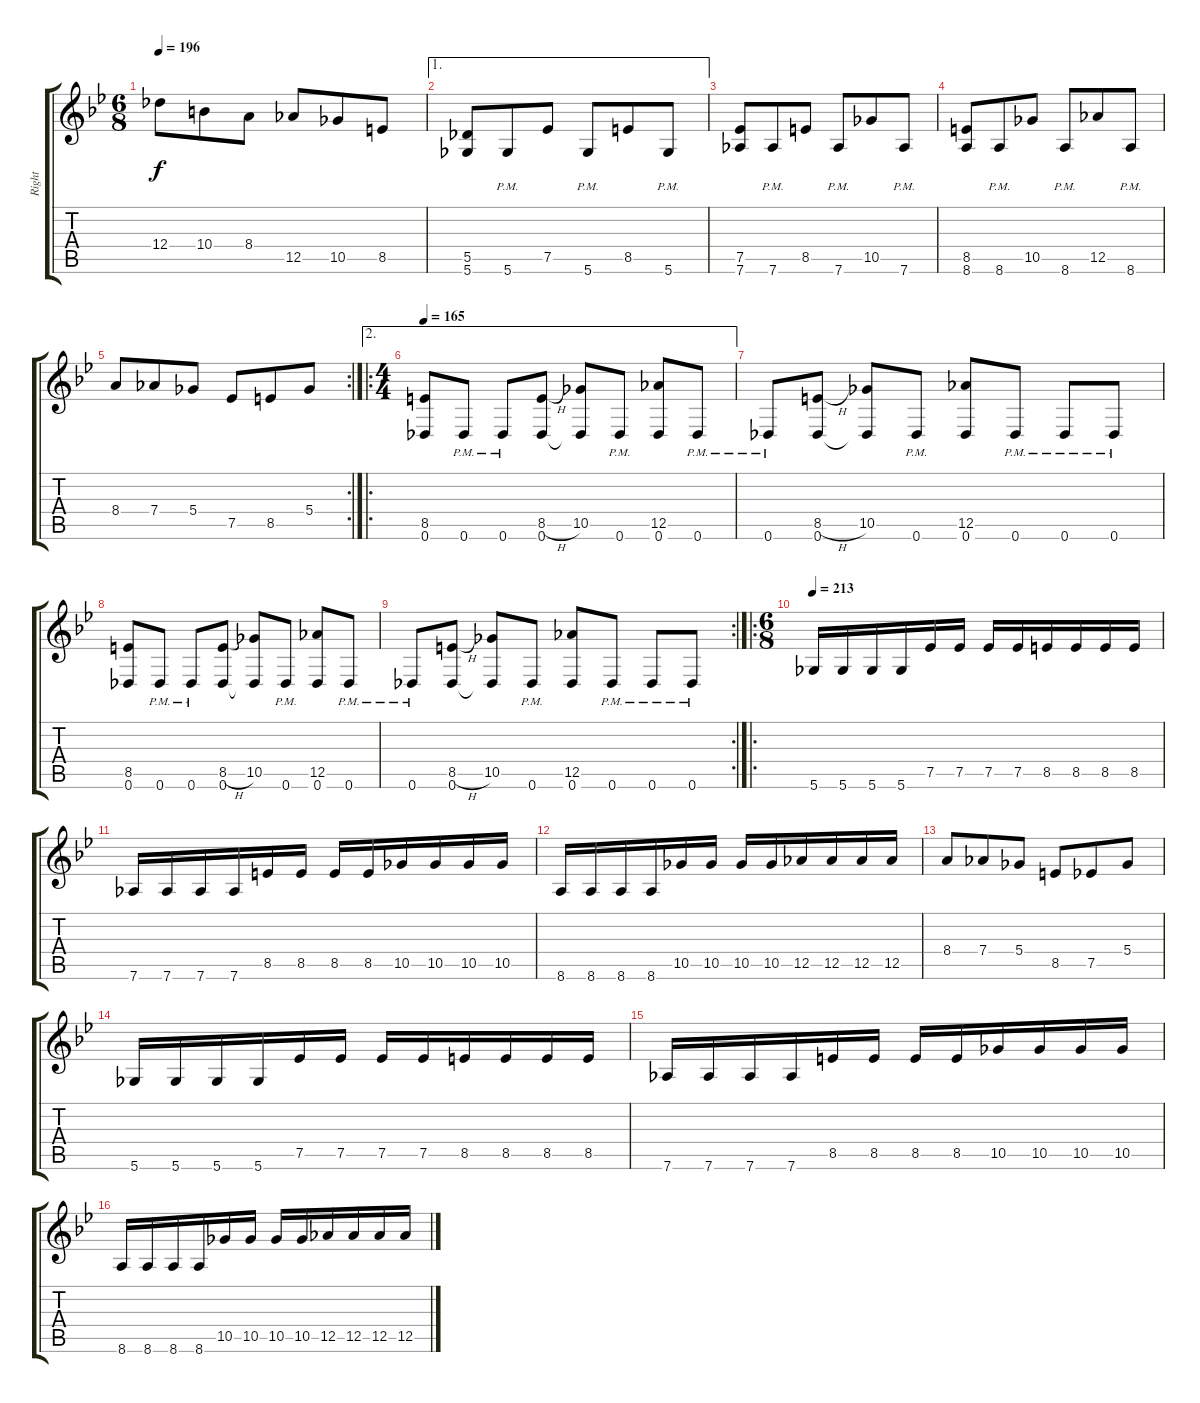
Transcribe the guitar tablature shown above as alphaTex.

\track ("Right" "Right") {instrument overdrivenguitar}
\staff {score tabs}
\tuning (Eb4 Bb3 Gb3 Db3 Ab2 Db2) {hide}
\ts (6 8)
\tempo 196
\clef g2
\ks bb
12.4.8{dy f} 10.4.8 8.4.8 12.5.8 10.5.8 8.5.8 |
\ae 1
(5.5 5.6).8 5.6{pm}.8 7.5.8 5.6{pm}.8 8.5.8 5.6{pm}.8 |
(7.5 7.6).8 7.6{pm}.8 8.5.8 7.6{pm}.8 10.5.8 7.6{pm}.8 |
(8.5 8.6).8 8.6{pm}.8 10.5.8 8.6{pm}.8 12.5.8 8.6{pm}.8 |
\rc 2
8.4.8 7.4.8 5.4.8 7.5.8 8.5.8 5.4.8 |
\ae 2
\ro
\ts (4 4)
\tempo 165
(8.5 0.6).8 0.6{pm}.8 0.6{pm}.8 (8.5{h} 0.6).8 (10.5 0.6{t}).8 0.6{pm}.8 (12.5 0.6).8 0.6{pm}.8 |
0.6{pm}.8 (8.5{h} 0.6).8 (10.5 0.6{t}).8 0.6{pm}.8 (12.5 0.6).8 0.6{pm}.8 0.6{pm}.8 0.6{pm}.8 |
(8.5 0.6).8 0.6{pm}.8 0.6{pm}.8 (8.5{h} 0.6).8 (10.5 0.6{t}).8 0.6{pm}.8 (12.5 0.6).8 0.6{pm}.8 |
\rc 2
0.6{pm}.8 (8.5{h} 0.6).8 (10.5 0.6{t}).8 0.6{pm}.8 (12.5 0.6).8 0.6{pm}.8 0.6{pm}.8 0.6{pm}.8 |
\ro
\ts (6 8)
\tempo 213
5.6.16 5.6.16 5.6.16 5.6.16 7.5.16 7.5.16 7.5.16 7.5.16 8.5.16 8.5.16 8.5.16 8.5.16 |
7.6.16 7.6.16 7.6.16 7.6.16 8.5.16 8.5.16 8.5.16 8.5.16 10.5.16 10.5.16 10.5.16 10.5.16 |
8.6.16 8.6.16 8.6.16 8.6.16 10.5.16 10.5.16 10.5.16 10.5.16 12.5.16 12.5.16 12.5.16 12.5.16 |
8.4.8 7.4.8 5.4.8 8.5.8 7.5.8 5.4.8 |
5.6.16 5.6.16 5.6.16 5.6.16 7.5.16 7.5.16 7.5.16 7.5.16 8.5.16 8.5.16 8.5.16 8.5.16 |
7.6.16 7.6.16 7.6.16 7.6.16 8.5.16 8.5.16 8.5.16 8.5.16 10.5.16 10.5.16 10.5.16 10.5.16 |
8.6.16 8.6.16 8.6.16 8.6.16 10.5.16 10.5.16 10.5.16 10.5.16 12.5.16 12.5.16 12.5.16 12.5.16
